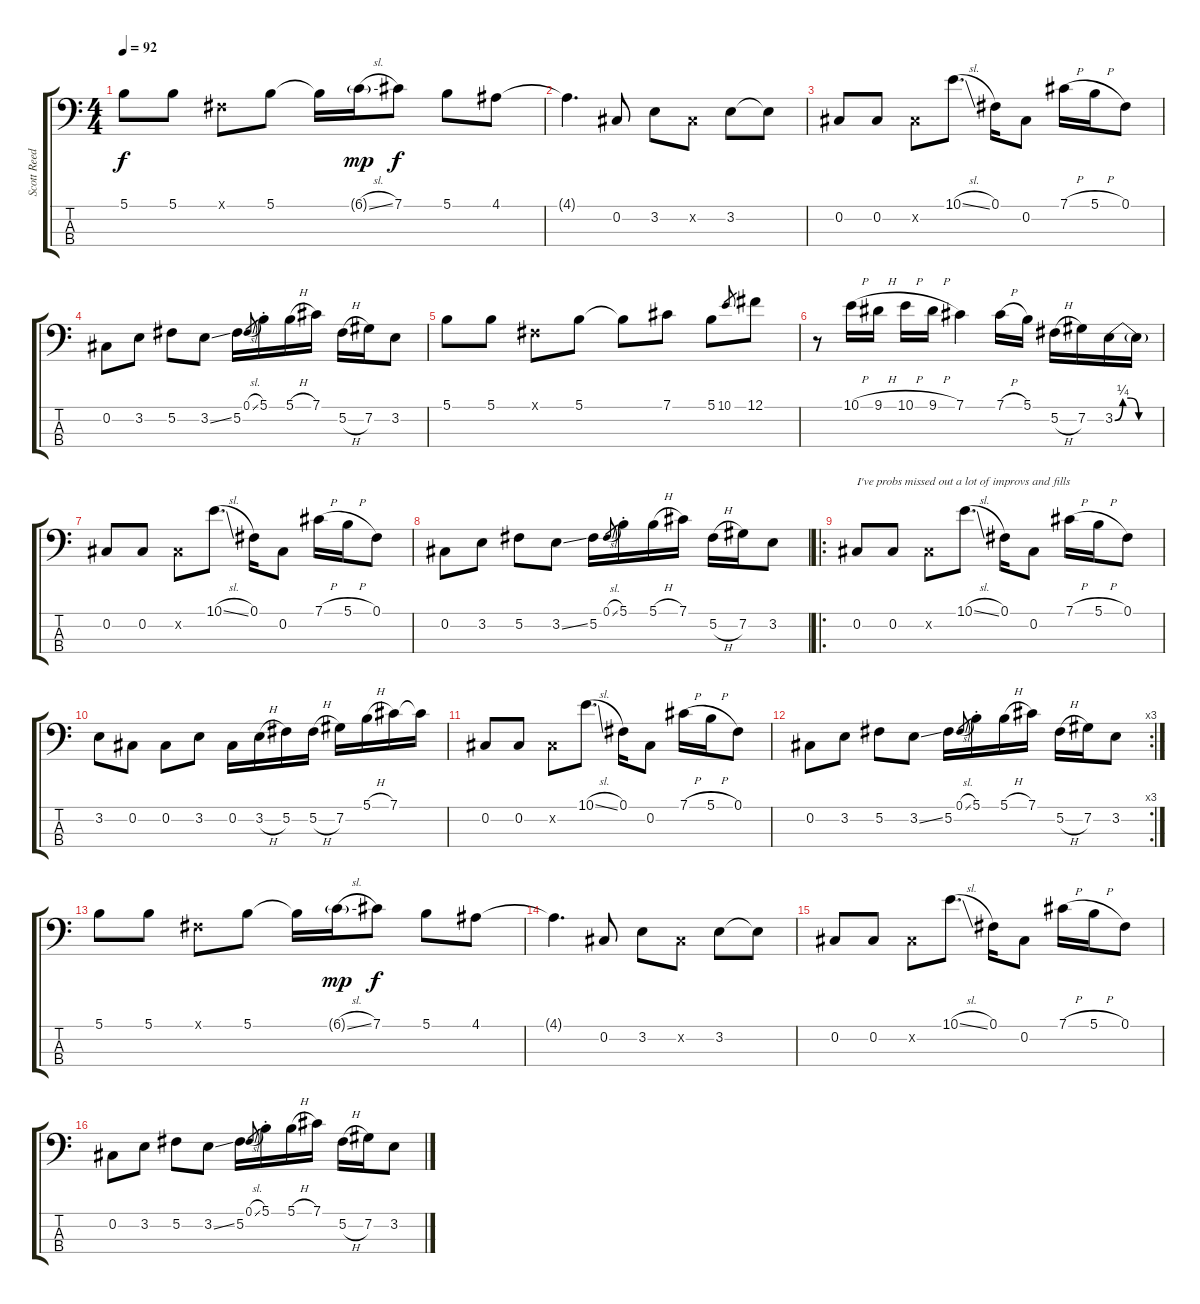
\track ("Scott Reeder - Bass" "Scott Reed") {instrument acousticbass}
\staff {score tabs}
\tuning (Gb2 Db2 A1 E1) {hide}
\ts (4 4)
\tempo 92
\clef f4
\ks c
5.1.8{dy f} 5.1.8 0.1{x}.8 5.1.8 5.1{t}.16 6.1{sl g}.16{dy mp} 7.1.8{dy f} 5.1.8 4.1.8 |
4.1{t}.4{d} 0.2.8 3.2.8 0.2{x}.8 3.2.8 3.2{t}.8 |
0.2.8 0.2.8 0.2{x}.8 10.1{sl}.8{d} 0.1.16 0.2.8 7.1{h}.16 5.1{h}.16 0.1.8 |
0.2.8 3.2.8 5.2.8 3.2{ss}.8 5.2.16 0.1{sl}.8{gr} 5.1{st}.16 5.1{h}.16 7.1.16 5.2{h}.16 7.2.16 3.2.8 |
5.1.8 5.1.8 0.1{x}.8 5.1.8 5.1{t}.8 7.1.8 5.1.8 10.1.8{gr} 12.1.8 |
r.8 10.1{h}.16 9.1{h}.16 10.1{h}.16 9.1{h}.16 7.1.4 7.1{h}.16 5.1.16 5.2{h}.16 7.2.16 3.2{be (custom 0 0 10 1 20 1 30 0 60 0)}.16 3.2{t}.16 |
0.2.8 0.2.8 0.2{x}.8 10.1{sl}.8{d} 0.1.16 0.2.8 7.1{h}.16 5.1{h}.16 0.1.8 |
0.2.8 3.2.8 5.2.8 3.2{ss}.8 5.2.16 0.1{sl}.8{gr} 5.1{st}.16 5.1{h}.16 7.1.16 5.2{h}.16 7.2.16 3.2.8 |
\ro
0.2.8{txt "I've probs missed out a lot of improvs and fills"} 0.2.8 0.2{x}.8 10.1{sl}.8{d} 0.1.16 0.2.8 7.1{h}.16 5.1{h}.16 0.1.8 |
3.2.8 0.2.8 0.2.8 3.2.8 0.2.16 3.2{h}.16 5.2.16 5.2{h}.16 7.2.16 5.1{h}.16 7.1.16 7.1{t}.16 |
0.2.8 0.2.8 0.2{x}.8 10.1{sl}.8{d} 0.1.16 0.2.8 7.1{h}.16 5.1{h}.16 0.1.8 |
\rc 3
0.2.8 3.2.8 5.2.8 3.2{ss}.8 5.2.16 0.1{sl}.8{gr} 5.1{st}.16 5.1{h}.16 7.1.16 5.2{h}.16 7.2.16 3.2.8 |
5.1.8 5.1.8 0.1{x}.8 5.1.8 5.1{t}.16 6.1{sl g}.16{dy mp} 7.1.8{dy f} 5.1.8 4.1.8 |
4.1{t}.4{d} 0.2.8 3.2.8 0.2{x}.8 3.2.8 3.2{t}.8 |
0.2.8 0.2.8 0.2{x}.8 10.1{sl}.8{d} 0.1.16 0.2.8 7.1{h}.16 5.1{h}.16 0.1.8 |
0.2.8 3.2.8 5.2.8 3.2{ss}.8 5.2.16 0.1{sl}.8{gr} 5.1{st}.16 5.1{h}.16 7.1.16 5.2{h}.16 7.2.16 3.2.8
